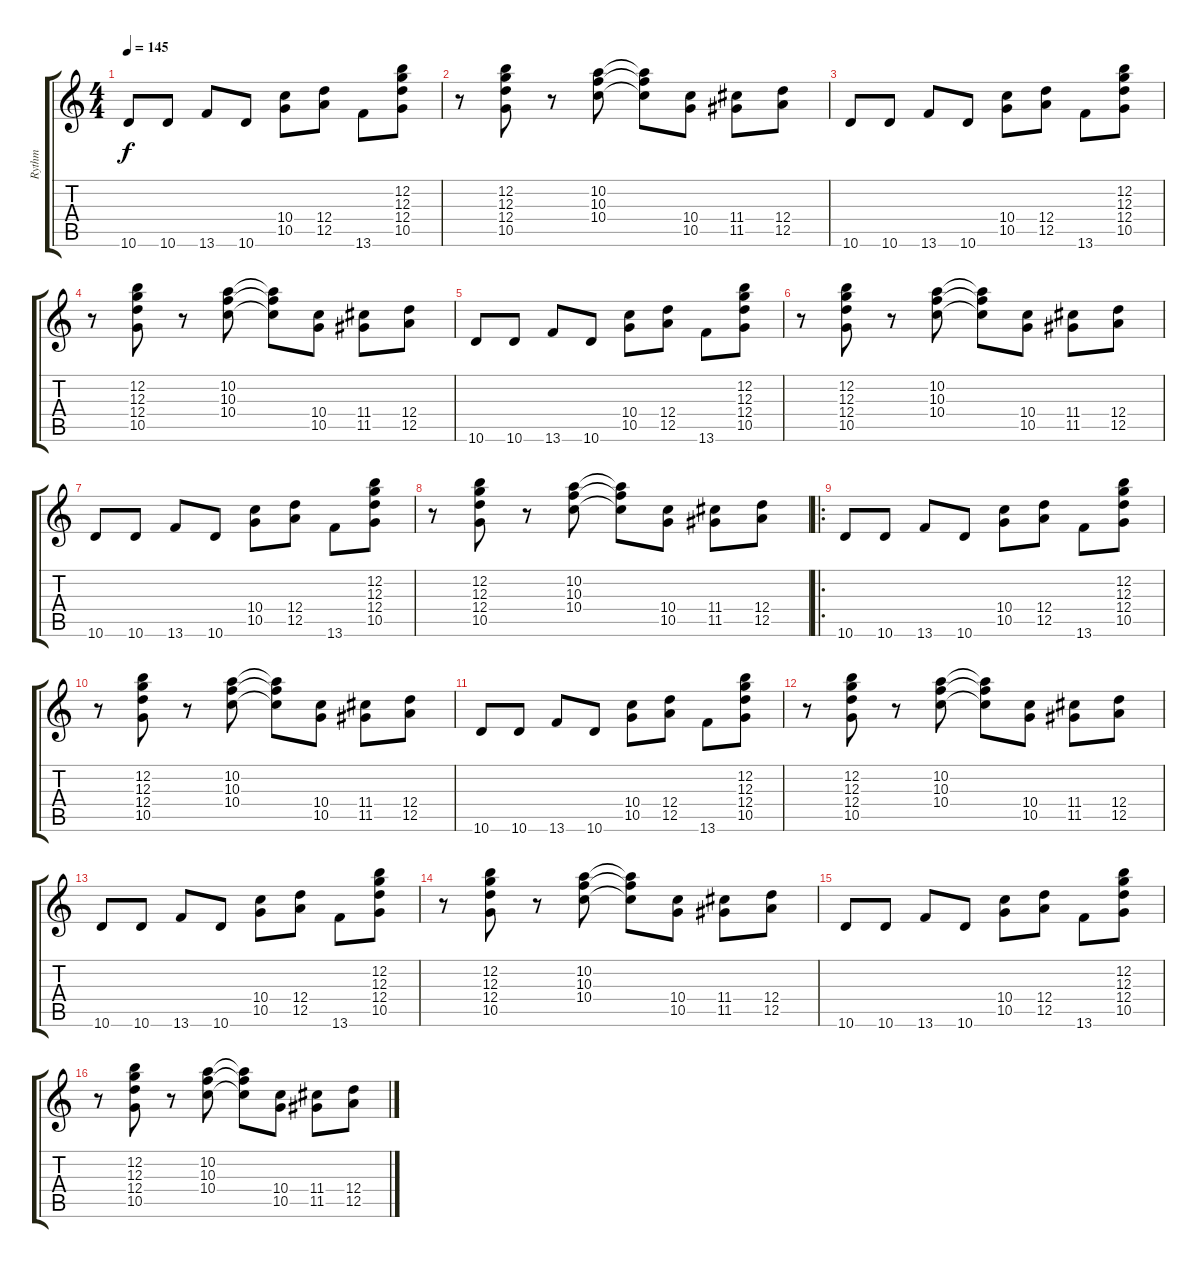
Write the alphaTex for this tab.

\track ("Rythm" "Rythm") {instrument distortionguitar}
\staff {score tabs}
\tuning (E4 B3 G3 D3 A2 E2) {hide}
\ts (4 4)
\tempo 145
\clef g2
\ks c
10.6.8{dy f instrument distortionguitar} 10.6.8 13.6.8 10.6.8 (10.4 10.5).8 (12.4 12.5).8 13.6.8 (12.2 12.3 12.4 10.5).8 |
r.8 (12.2 12.3 12.4 10.5).8 r.8 (10.2 10.3 10.4).8 (10.2{t} 10.3{t} 10.4{t}).8 (10.4 10.5).8 (11.4 11.5).8 (12.4 12.5).8 |
10.6.8 10.6.8 13.6.8 10.6.8 (10.4 10.5).8 (12.4 12.5).8 13.6.8 (12.2 12.3 12.4 10.5).8 |
r.8 (12.2 12.3 12.4 10.5).8 r.8 (10.2 10.3 10.4).8 (10.2{t} 10.3{t} 10.4{t}).8 (10.4 10.5).8 (11.4 11.5).8 (12.4 12.5).8 |
10.6.8 10.6.8 13.6.8 10.6.8 (10.4 10.5).8 (12.4 12.5).8 13.6.8 (12.2 12.3 12.4 10.5).8 |
r.8 (12.2 12.3 12.4 10.5).8 r.8 (10.2 10.3 10.4).8 (10.2{t} 10.3{t} 10.4{t}).8 (10.4 10.5).8 (11.4 11.5).8 (12.4 12.5).8 |
10.6.8 10.6.8 13.6.8 10.6.8 (10.4 10.5).8 (12.4 12.5).8 13.6.8 (12.2 12.3 12.4 10.5).8 |
r.8 (12.2 12.3 12.4 10.5).8 r.8 (10.2 10.3 10.4).8 (10.2{t} 10.3{t} 10.4{t}).8 (10.4 10.5).8 (11.4 11.5).8 (12.4 12.5).8 |
\ro
10.6.8 10.6.8 13.6.8 10.6.8 (10.4 10.5).8 (12.4 12.5).8 13.6.8 (12.2 12.3 12.4 10.5).8 |
r.8 (12.2 12.3 12.4 10.5).8 r.8 (10.2 10.3 10.4).8 (10.2{t} 10.3{t} 10.4{t}).8 (10.4 10.5).8 (11.4 11.5).8 (12.4 12.5).8 |
10.6.8 10.6.8 13.6.8 10.6.8 (10.4 10.5).8 (12.4 12.5).8 13.6.8 (12.2 12.3 12.4 10.5).8 |
r.8 (12.2 12.3 12.4 10.5).8 r.8 (10.2 10.3 10.4).8 (10.2{t} 10.3{t} 10.4{t}).8 (10.4 10.5).8 (11.4 11.5).8 (12.4 12.5).8 |
10.6.8 10.6.8 13.6.8 10.6.8 (10.4 10.5).8 (12.4 12.5).8 13.6.8 (12.2 12.3 12.4 10.5).8 |
r.8 (12.2 12.3 12.4 10.5).8 r.8 (10.2 10.3 10.4).8 (10.2{t} 10.3{t} 10.4{t}).8 (10.4 10.5).8 (11.4 11.5).8 (12.4 12.5).8 |
10.6.8 10.6.8 13.6.8 10.6.8 (10.4 10.5).8 (12.4 12.5).8 13.6.8 (12.2 12.3 12.4 10.5).8 |
r.8 (12.2 12.3 12.4 10.5).8 r.8 (10.2 10.3 10.4).8 (10.2{t} 10.3{t} 10.4{t}).8 (10.4 10.5).8 (11.4 11.5).8 (12.4 12.5).8
